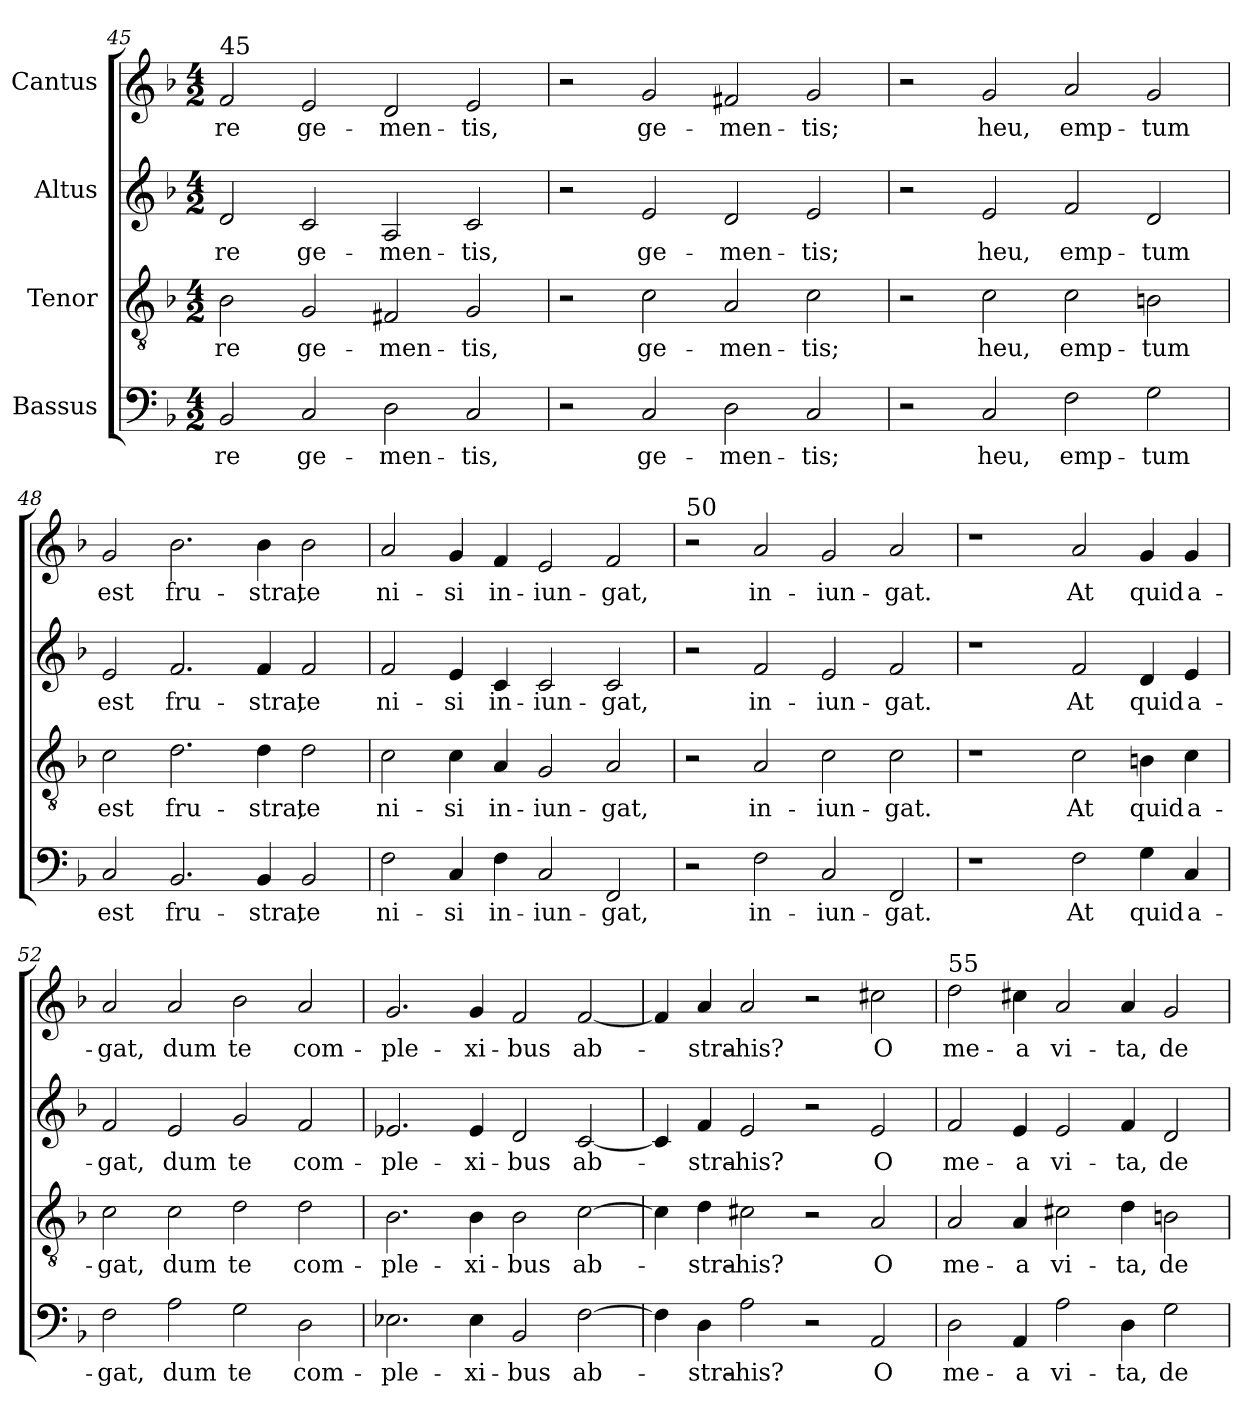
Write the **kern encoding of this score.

**kern	**text	**kern	**text	**kern	**text	**kern	**text
*part4	*part4	*part3	*part3	*part2	*part2	*part1	*part1
*staff4	*staff4	*staff3	*staff3	*staff2	*staff2	*staff1	*staff1
*I"Bassus	*	*I"Tenor	*	*I"Altus	*	*I"Cantus	*
!!LO:LB:g=z
*clefF4	*	*clefGv2	*	*clefG2	*	*clefG2	*
*k[b-]	*	*k[b-]	*	*k[b-]	*	*k[b-]	*
*M4/2	*	*M4/2	*	*M4/2	*	*M4/2	*
=45	=45	=45	=45	=45	=45	=45	=45
!	!	!	!	!	!	!LO:TX:a:t=45	!
!	!LO:LY:b	!	!LO:LY:b	!	!LO:LY:b	!	!LO:LY:b
2BB-/	re	2B-\	re	2d/	re	2f/	re
!	!LO:LY:b	!	!LO:LY:b	!	!LO:LY:b	!	!LO:LY:b
2C/	ge-	2G/	ge-	2c/	ge-	2e/	ge-
!	!LO:LY:b	!	!LO:LY:b	!	!LO:LY:b	!	!LO:LY:b
2D\	men-	2F#X/	men-	2A/	men-	2d/	men-
!	!LO:LY:b	!	!LO:LY:b	!	!LO:LY:b	!	!LO:LY:b
2C/	tis,	2G/	tis,	2c/	tis,	2e/	tis,
=46	=46	=46	=46	=46	=46	=46	=46
2r	.	2r	.	2r	.	2r	.
!	!LO:LY:b	!	!LO:LY:b	!	!LO:LY:b	!	!LO:LY:b
2C/	ge-	2c\	ge-	2e/	ge-	2g/	ge-
!	!LO:LY:b	!	!LO:LY:b	!	!LO:LY:b	!	!LO:LY:b
2D\	men-	2A/	men-	2d/	men-	2f#X/	men-
!	!LO:LY:b	!	!LO:LY:b	!	!LO:LY:b	!	!LO:LY:b
2C/	tis;	2c\	tis;	2e/	tis;	2g/	tis;
=47	=47	=47	=47	=47	=47	=47	=47
2r	.	2r	.	2r	.	2r	.
!	!LO:LY:b	!	!LO:LY:b	!	!LO:LY:b	!	!LO:LY:b
2C/	heu,	2c\	heu,	2e/	heu,	2g/	heu,
!	!LO:LY:b	!	!LO:LY:b	!	!LO:LY:b	!	!LO:LY:b
2F\	emp-	2c\	emp-	2f/	emp-	2a/	emp-
!	!LO:LY:b	!	!LO:LY:b	!	!LO:LY:b	!	!LO:LY:b
2G\	tum	2Bn\	tum	2d/	tum	2g/	tum
=48	=48	=48	=48	=48	=48	=48	=48
!	!LO:LY:b	!	!LO:LY:b	!	!LO:LY:b	!	!LO:LY:b
2C/	est	2c\	est	2e/	est	2g/	est
!	!LO:LY:b	!	!LO:LY:b	!	!LO:LY:b	!	!LO:LY:b
2.BB-/	fru-	2.d\	fru-	2.f/	fru-	2.b-\	fru-
!	!LO:LY:b	!	!LO:LY:b	!	!LO:LY:b	!	!LO:LY:b
4BB-/	stra,	4d\	stra,	4f/	stra,	4b-\	stra,
!	!LO:LY:b	!	!LO:LY:b	!	!LO:LY:b	!	!LO:LY:b
2BB-/	te	2d\	te	2f/	te	2b-\	te
!!LO:PB:g=z
=49	=49	=49	=49	=49	=49	=49	=49
!	!LO:LY:b	!	!LO:LY:b	!	!LO:LY:b	!	!LO:LY:b
2F\	ni-	2c\	ni-	2f/	ni-	2a/	ni-
!	!LO:LY:b	!	!LO:LY:b	!	!LO:LY:b	!	!LO:LY:b
4C/	si	4c\	si	4e/	si	4g/	si
!	!LO:LY:b	!	!LO:LY:b	!	!LO:LY:b	!	!LO:LY:b
4F\	in-	4A/	in-	4c/	in-	4f/	in-
!	!LO:LY:b	!	!LO:LY:b	!	!LO:LY:b	!	!LO:LY:b
2C/	iun-	2G/	iun-	2c/	iun-	2e/	iun-
!	!LO:LY:b	!	!LO:LY:b	!	!LO:LY:b	!	!LO:LY:b
2FF/	gat,	2A/	gat,	2c/	gat,	2f/	gat,
!!LO:PB:g=z
=50	=50	=50	=50	=50	=50	=50	=50
!	!	!	!	!	!	!LO:TX:a:t=50	!
2r	.	2r	.	2r	.	2r	.
!	!LO:LY:b	!	!LO:LY:b	!	!LO:LY:b	!	!LO:LY:b
2F\	in-	2A/	in-	2f/	in-	2a/	in-
!	!LO:LY:b	!	!LO:LY:b	!	!LO:LY:b	!	!LO:LY:b
2C/	iun-	2c\	iun-	2e/	iun-	2g/	iun-
!	!LO:LY:b	!	!LO:LY:b	!	!LO:LY:b	!	!LO:LY:b
2FF/	gat.	2c\	gat.	2f/	gat.	2a/	gat.
=51	=51	=51	=51	=51	=51	=51	=51
1r	.	1r	.	1r	.	1r	.
!	!LO:LY:b	!	!LO:LY:b	!	!LO:LY:b	!	!LO:LY:b
2F\	At	2c\	At	2f/	At	2a/	At
!	!LO:LY:b	!	!LO:LY:b	!	!LO:LY:b	!	!LO:LY:b
4G\	quid	4Bn\	quid	4d/	quid	4g/	quid
!	!LO:LY:b	!	!LO:LY:b	!	!LO:LY:b	!	!LO:LY:b
4C/	a-	4c\	a-	4e/	a-	4g/	a-
=52	=52	=52	=52	=52	=52	=52	=52
!	!LO:LY:b	!	!LO:LY:b	!	!LO:LY:b	!	!LO:LY:b
2F\	gat,	2c\	gat,	2f/	gat,	2a/	gat,
!	!LO:LY:b	!	!LO:LY:b	!	!LO:LY:b	!	!LO:LY:b
2A\	dum	2c\	dum	2e/	dum	2a/	dum
!	!LO:LY:b	!	!LO:LY:b	!	!LO:LY:b	!	!LO:LY:b
2G\	te	2d\	te	2g/	te	2b-\	te
!	!LO:LY:b	!	!LO:LY:b	!	!LO:LY:b	!	!LO:LY:b
2D\	com-	2d\	com-	2f/	com-	2a/	com-
=53	=53	=53	=53	=53	=53	=53	=53
!	!LO:LY:b	!	!LO:LY:b	!	!LO:LY:b	!	!LO:LY:b
2.E-X\	ple-	2.B-\	ple-	2.e-X/	ple-	2.g/	ple-
!	!LO:LY:b	!	!LO:LY:b	!	!LO:LY:b	!	!LO:LY:b
4E-\	xi-	4B-\	xi-	4e-/	xi-	4g/	xi-
!	!LO:LY:b	!	!LO:LY:b	!	!LO:LY:b	!	!LO:LY:b
2BB-/	bus	2B-\	bus	2d/	bus	2f/	bus
!	!LO:LY:b	!	!LO:LY:b	!	!LO:LY:b	!	!LO:LY:b
[2F\	ab-	[2c\	ab-	[2c/	ab-	[2f/	ab-
!!LO:LB:g=z
=54	=54	=54	=54	=54	=54	=54	=54
4F\]	.	4c\]	.	4c/]	.	4f/]	.
!	!LO:LY:b	!	!LO:LY:b	!	!LO:LY:b	!	!LO:LY:b
4D\	stra-	4d\	stra-	4f/	stra-	4a/	stra-
!	!LO:LY:b	!	!LO:LY:b	!	!LO:LY:b	!	!LO:LY:b
2A\	his?	2c#X\	his?	2e/	his?	2a/	his?
2r	.	2r	.	2r	.	2r	.
!	!LO:LY:b	!	!LO:LY:b	!	!LO:LY:b	!	!LO:LY:b
2AA/	O	2A/	O	2e/	O	2cc#X\	O
!!LO:LB:g=z
=55	=55	=55	=55	=55	=55	=55	=55
!	!	!	!	!	!	!LO:TX:a:t=55	!
!	!LO:LY:b	!	!LO:LY:b	!	!LO:LY:b	!	!LO:LY:b
2D\	me-	2A/	me-	2f/	me-	2dd\	me-
!	!LO:LY:b	!	!LO:LY:b	!	!LO:LY:b	!	!LO:LY:b
4AA/	a	4A/	a	4e/	a	4cc#X\	a
!	!LO:LY:b	!	!LO:LY:b	!	!LO:LY:b	!	!LO:LY:b
2A\	vi-	2c#X\	vi-	2e/	vi-	2a/	vi-
!	!LO:LY:b	!	!LO:LY:b	!	!LO:LY:b	!	!LO:LY:b
4D\	ta,	4d\	ta,	4f/	ta,	4a/	ta,
!	!LO:LY:b	!	!LO:LY:b	!	!LO:LY:b	!	!LO:LY:b
2G\	de-	2Bn\	de-	2d/	de-	2g/	de-
=	=	=	=	=	=	=	=
*-	*-	*-	*-	*-	*-	*-	*-
